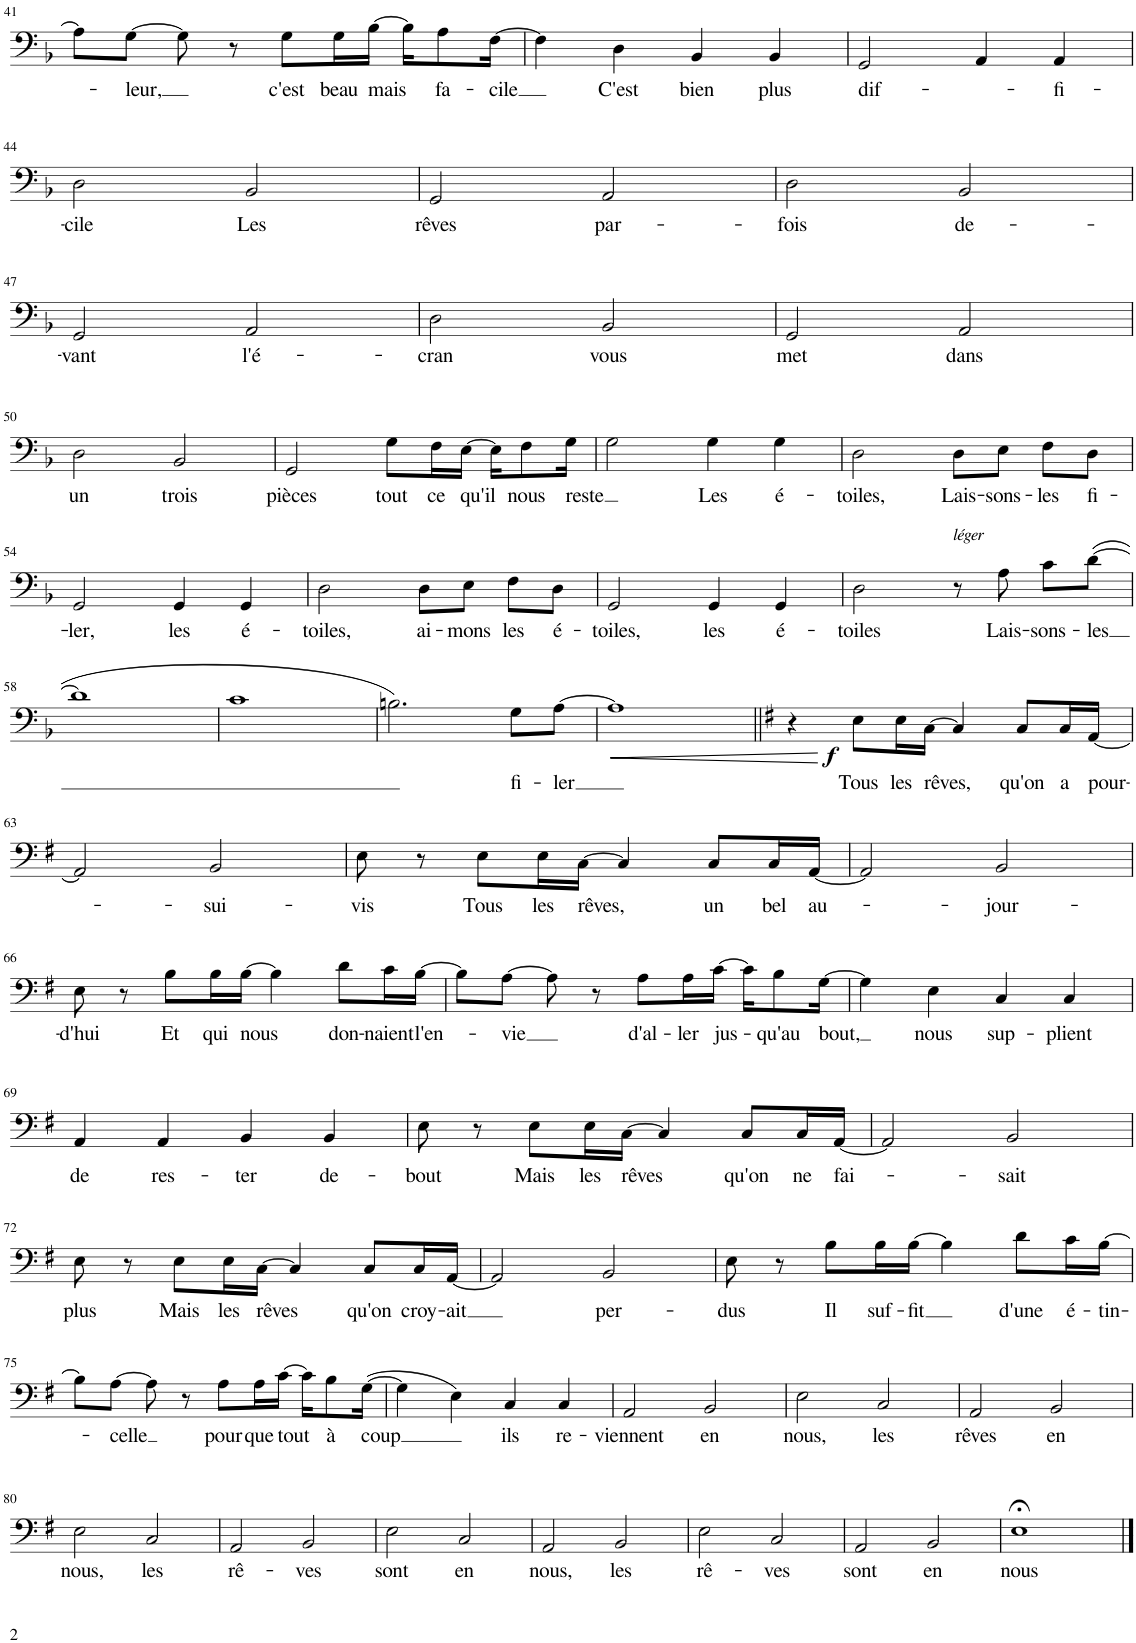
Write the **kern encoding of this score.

**kern	**text	**dynam
*part1	*part1	*part1
*staff1	*staff1	*staff1
*I"Basse	*	*
!!LO:PB:g=z
*clefF4	*	*
*k[b-]	*	*
*M4/4	*	*
*met(c)	*	*
=41	=41	=41
8A\L]	.	.
!	!LO:LY:b	!
[8G\J	-leur,	.
8G\]	.	.
8r	.	.
!	!LO:LY:b	!
8G\L	c'est	.
!	!LO:LY:b	!
16G\L	beau	.
!	!LO:LY:b	!
[16B-\JJ	mais	.
16B-\KL]	.	.
!	!LO:LY:b	!
8A\	fa-	.
!	!LO:LY:b	!
[16F\Jk	-cile	.
=42	=42	=42
4F\]	.	.
!	!LO:LY:b	!
4D\	C'est	.
!	!LO:LY:b	!
4BB-/	bien	.
!	!LO:LY:b	!
4BB-/	plus	.
=43	=43	=43
!	!LO:LY:b	!
2GG/	dif-	.
4AA/	.	.
!	!LO:LY:b	!
4AA/	-fi-	.
!!LO:LB:g=z
=44	=44	=44
!	!LO:LY:b	!
2D\	-cile	.
!	!LO:LY:b	!
2BB-/	Les	.
=45	=45	=45
!	!LO:LY:b	!
2GG/	rêves	.
!	!LO:LY:b	!
2AA/	par-	.
=46	=46	=46
!	!LO:LY:b	!
2D\	-fois	.
!	!LO:LY:b	!
2BB-/	de-	.
!!LO:LB:g=z
=47	=47	=47
!	!LO:LY:b	!
2GG/	-vant	.
!	!LO:LY:b	!
2AA/	l'é-	.
=48	=48	=48
!	!LO:LY:b	!
2D\	-cran	.
!	!LO:LY:b	!
2BB-/	vous	.
=49	=49	=49
!	!LO:LY:b	!
2GG/	met	.
!	!LO:LY:b	!
2AA/	dans	.
!!LO:LB:g=z
=50	=50	=50
!	!LO:LY:b	!
2D\	un	.
!	!LO:LY:b	!
2BB-/	trois	.
=51	=51	=51
!	!LO:LY:b	!
2GG/	pièces	.
!	!LO:LY:b	!
8G\L	tout	.
!	!LO:LY:b	!
16F\L	ce	.
!	!LO:LY:b	!
[16E\JJ	qu'il	.
16E\KL]	.	.
!	!LO:LY:b	!
8F\	nous	.
!	!LO:LY:b	!
16G\Jk	reste	.
=52	=52	=52
2G\	.	.
!	!LO:LY:b	!
4G\	Les	.
!	!LO:LY:b	!
4G\	é-	.
=53	=53	=53
!	!LO:LY:b	!
2D\	-toiles,	.
!	!LO:LY:b	!
8D\L	Lais-	.
!	!LO:LY:b	!
8E\J	-sons-	.
!	!LO:LY:b	!
8F\L	-les	.
!	!LO:LY:b	!
8D\J	fi-	.
!!LO:LB:g=z
=54	=54	=54
!	!LO:LY:b	!
2GG/	-ler,	.
!	!LO:LY:b	!
4GG/	les	.
!	!LO:LY:b	!
4GG/	é-	.
=55	=55	=55
!	!LO:LY:b	!
2D\	-toiles,	.
!	!LO:LY:b	!
8D\L	ai-	.
!	!LO:LY:b	!
8E\J	-mons	.
!	!LO:LY:b	!
8F\L	les	.
!	!LO:LY:b	!
8D\J	é-	.
=56	=56	=56
!	!LO:LY:b	!
2GG/	-toiles,	.
!	!LO:LY:b	!
4GG/	les	.
!	!LO:LY:b	!
4GG/	é-	.
=57	=57	=57
!	!LO:LY:b	!
2D\	-toiles	.
!LO:TX:a:i:t=léger	!	!
8r	.	.
!	!LO:LY:b	!
8A\	Lais-	.
!	!LO:LY:b	!
8c\L	-sons-	.
!	!LO:LY:b	!
([8d\J	-les	.
!!LO:LB:g=z
=58	=58	=58
1d]	.	.
=59	=59	=59
1c	.	.
=60	=60	=60
2.Bn\)	.	.
!	!LO:LY:b	!
8G\L	fi-	.
!	!LO:LY:b	!
[8A\J	-ler	.
=61	=61	=61
!	!	!LO:HP:b
1A]	.	<
=62||	=62||	=62||
*k[f#]	*	*
4r	.	.
!	!LO:LY:b	!LO:DY:n=1:b
8E\L	Tous	[ f
!	!LO:LY:b	!
16E\L	les	.
!	!LO:LY:b	!
[16C\JJ	rêves,	.
4C/]	.	.
!	!LO:LY:b	!
8C/L	qu'on	.
!	!LO:LY:b	!
16C/L	a	.
!	!LO:LY:b	!
[16AA/JJ	pour-	.
!!LO:LB:g=z
=63	=63	=63
2AA/]	.	.
!	!LO:LY:b	!
2BB/	-sui-	.
=64	=64	=64
!	!LO:LY:b	!
8E\	-vis	.
8r	.	.
!	!LO:LY:b	!
8E\L	Tous	.
!	!LO:LY:b	!
16E\L	les	.
!	!LO:LY:b	!
[16C\JJ	rêves,	.
4C/]	.	.
!	!LO:LY:b	!
8C/L	un	.
!	!LO:LY:b	!
16C/L	bel	.
!	!LO:LY:b	!
[16AA/JJ	au-	.
=65	=65	=65
2AA/]	.	.
!	!LO:LY:b	!
2BB/	-jour-	.
!!LO:LB:g=z
=66	=66	=66
!	!LO:LY:b	!
8E\	-d'hui	.
8r	.	.
!	!LO:LY:b	!
8B\L	Et	.
!	!LO:LY:b	!
16B\L	qui	.
!	!LO:LY:b	!
[16B\JJ	nous	.
4B\]	.	.
!	!LO:LY:b	!
8d\L	don-	.
!	!LO:LY:b	!
16c\L	-naient	.
!	!LO:LY:b	!
[16B\JJ	l'en-	.
=67	=67	=67
8B\L]	.	.
!	!LO:LY:b	!
[8A\J	-vie	.
8A\]	.	.
8r	.	.
!	!LO:LY:b	!
8A\L	d'al-	.
!	!LO:LY:b	!
16A\L	-ler	.
!	!LO:LY:b	!
[16c\JJ	jus-	.
16c\KL]	.	.
!	!LO:LY:b	!
8B\	-qu'au	.
!	!LO:LY:b	!
[16G\Jk	bout,	.
=68	=68	=68
4G\]	.	.
!	!LO:LY:b	!
4E\	nous	.
!	!LO:LY:b	!
4C/	sup-	.
!	!LO:LY:b	!
4C/	-plient	.
!!LO:LB:g=z
=69	=69	=69
!	!LO:LY:b	!
4AA/	de	.
!	!LO:LY:b	!
4AA/	res-	.
!	!LO:LY:b	!
4BB/	-ter	.
!	!LO:LY:b	!
4BB/	de-	.
=70	=70	=70
!	!LO:LY:b	!
8E\	-bout	.
8r	.	.
!	!LO:LY:b	!
8E\L	Mais	.
!	!LO:LY:b	!
16E\L	les	.
!	!LO:LY:b	!
[16C\JJ	rêves	.
4C/]	.	.
!	!LO:LY:b	!
8C/L	qu'on	.
!	!LO:LY:b	!
16C/L	ne	.
!	!LO:LY:b	!
[16AA/JJ	fai-	.
=71	=71	=71
2AA/]	.	.
!	!LO:LY:b	!
2BB/	-sait	.
!!LO:LB:g=z
=72	=72	=72
!	!LO:LY:b	!
8E\	plus	.
8r	.	.
!	!LO:LY:b	!
8E\L	Mais	.
!	!LO:LY:b	!
16E\L	les	.
!	!LO:LY:b	!
[16C\JJ	rêves	.
4C/]	.	.
!	!LO:LY:b	!
8C/L	qu'on	.
!	!LO:LY:b	!
16C/L	croy-	.
!	!LO:LY:b	!
[16AA/JJ	-ait	.
=73	=73	=73
2AA/]	.	.
!	!LO:LY:b	!
2BB/	per-	.
=74	=74	=74
!	!LO:LY:b	!
8E\	-dus	.
8r	.	.
!	!LO:LY:b	!
8B\L	Il	.
!	!LO:LY:b	!
16B\L	suf-	.
!	!LO:LY:b	!
[16B\JJ	-fit	.
4B\]	.	.
!	!LO:LY:b	!
8d\L	d'une	.
!	!LO:LY:b	!
16c\L	é-	.
!	!LO:LY:b	!
[16B\JJ	-tin-	.
!!LO:LB:g=z
=75	=75	=75
8B\L]	.	.
!	!LO:LY:b	!
[8A\J	-celle	.
8A\]	.	.
8r	.	.
!	!LO:LY:b	!
8A\L	pour	.
!	!LO:LY:b	!
16A\L	que	.
!	!LO:LY:b	!
[16c\JJ	-tout	.
16c\KL]	.	.
!	!LO:LY:b	!
8B\	à	.
!	!LO:LY:b	!
([16G\Jk	coup	.
=76	=76	=76
4G\]	.	.
4E\)	.	.
!	!LO:LY:b	!
4C/	ils	.
!	!LO:LY:b	!
4C/	re-	.
=77	=77	=77
!	!LO:LY:b	!
2AA/	-viennent	.
!	!LO:LY:b	!
2BB/	en	.
=78	=78	=78
!	!LO:LY:b	!
2E\	nous,	.
!	!LO:LY:b	!
2C/	les	.
=79	=79	=79
!	!LO:LY:b	!
2AA/	rêves	.
!	!LO:LY:b	!
2BB/	en	.
!!LO:LB:g=z
=80	=80	=80
!	!LO:LY:b	!
2E\	nous,	.
!	!LO:LY:b	!
2C/	les	.
=81	=81	=81
!	!LO:LY:b	!
2AA/	rê-	.
!	!LO:LY:b	!
2BB/	-ves	.
=82	=82	=82
!	!LO:LY:b	!
2E\	sont	.
!	!LO:LY:b	!
2C/	en	.
=83	=83	=83
!	!LO:LY:b	!
2AA/	nous,	.
!	!LO:LY:b	!
2BB/	les	.
=84	=84	=84
!	!LO:LY:b	!
2E\	rê-	.
!	!LO:LY:b	!
2C/	-ves	.
=85	=85	=85
!	!LO:LY:b	!
2AA/	sont	.
!	!LO:LY:b	!
2BB/	en	.
=86	=86	=86
!	!LO:LY:b	!
1E;<	nous	.
==	==	==
*-	*-	*-
